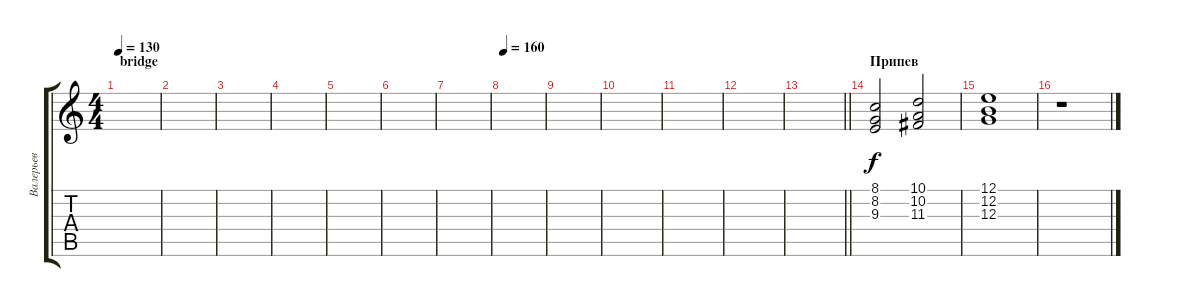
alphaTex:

\track ("Валерьев" "Валерьев") {instrument clarinet}
\staff {score tabs}
\tuning (E4 B3 G3 D3 A2 E2) {hide}
\ts (4 4)
\section ("" "bridge")
\tempo 130
\clef g2
\ks c
|
|
|
|
|
|
|
\tempo 160
|
|
|
|
|
\barLineRight lightlight
|
\section ("" "Припев")
(8.1 8.2 9.3).2 (10.1 10.2 11.3).2 |
(12.1 12.2 12.3).1 |
r.1
